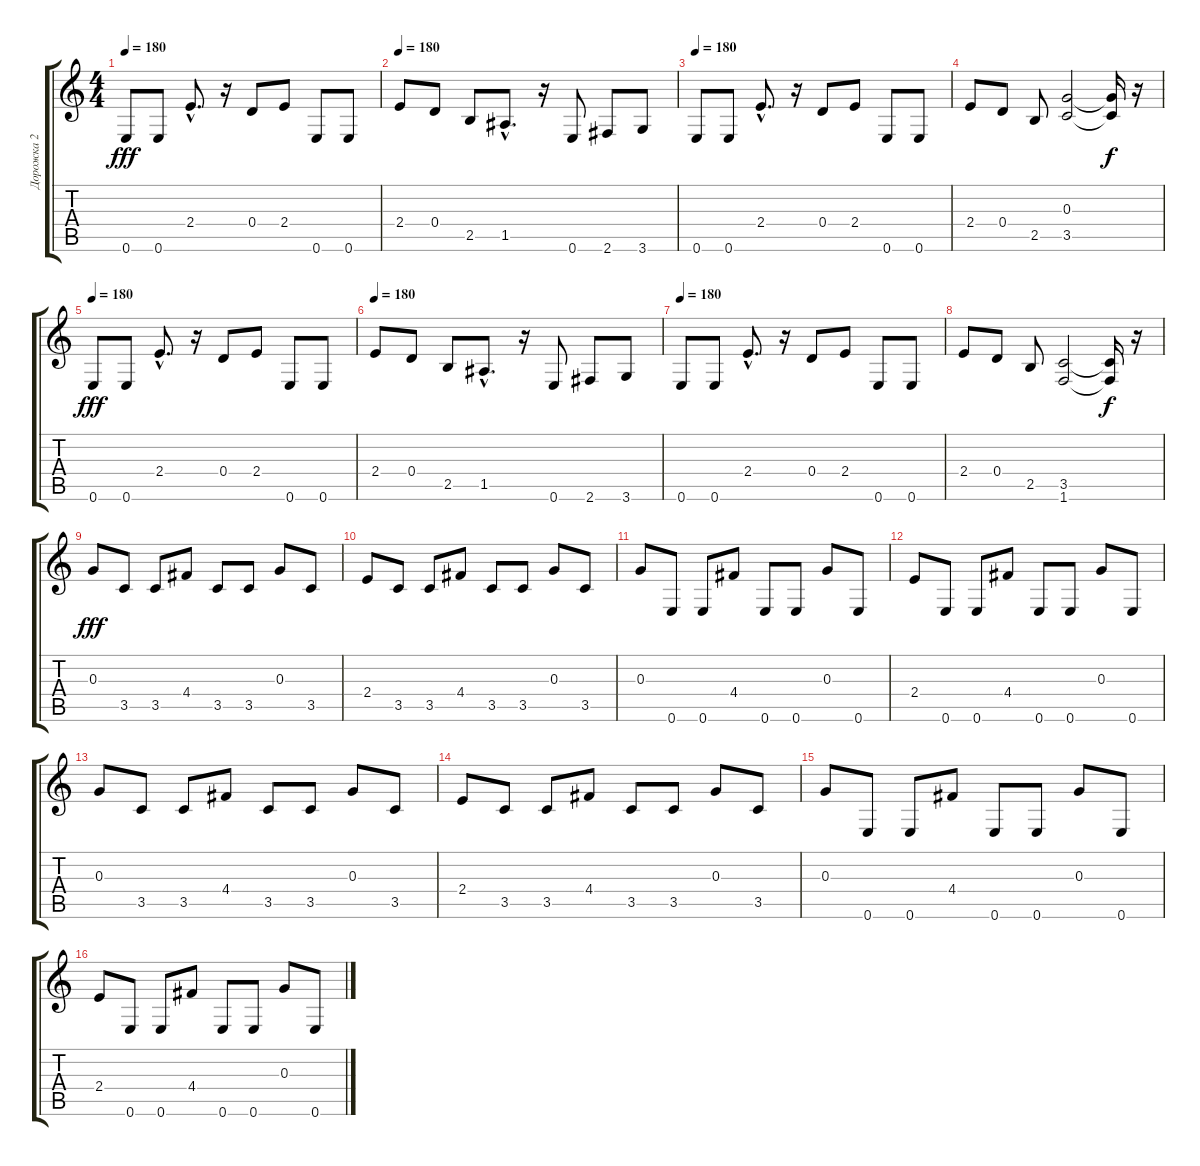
\track ("Дорожка 2" "Дорожка 2") {instrument distortionguitar}
\staff {score tabs}
\tuning (E4 B3 G3 D3 A2 E2) {hide}
\ts (4 4)
\tempo 180
\clef g2
\ks c
0.6.8{dy fff} 0.6.8 2.4{hac}.8{d} r.16 0.4.8 2.4.8 0.6.8 0.6.8 |
\tempo 180
2.4.8 0.4.8 2.5.8 1.5{hac}.8{d} r.16 0.6.8 2.6.8 3.6.8 |
\tempo 180
0.6.8 0.6.8 2.4{hac}.8{d} r.16 0.4.8 2.4.8 0.6.8 0.6.8 |
2.4.8 0.4.8 2.5.8 (0.3 3.5).2 (0.3{t} 3.5{t}).16{dy f} r.16 |
\tempo 180
0.6.8{dy fff} 0.6.8 2.4{hac}.8{d} r.16 0.4.8 2.4.8 0.6.8 0.6.8 |
\tempo 180
2.4.8 0.4.8 2.5.8 1.5{hac}.8{d} r.16 0.6.8 2.6.8 3.6.8 |
\tempo 180
0.6.8 0.6.8 2.4{hac}.8{d} r.16 0.4.8 2.4.8 0.6.8 0.6.8 |
2.4.8 0.4.8 2.5.8 (3.5 1.6).2 (3.5{t} 1.6{t}).16{dy f} r.16 |
0.3.8{dy fff} 3.5.8 3.5.8 4.4.8 3.5.8 3.5.8 0.3.8 3.5.8 |
2.4.8 3.5.8 3.5.8 4.4.8 3.5.8 3.5.8 0.3.8 3.5.8 |
0.3.8 0.6.8 0.6.8 4.4.8 0.6.8 0.6.8 0.3.8 0.6.8 |
2.4.8 0.6.8 0.6.8 4.4.8 0.6.8 0.6.8 0.3.8 0.6.8 |
0.3.8 3.5.8 3.5.8 4.4.8 3.5.8 3.5.8 0.3.8 3.5.8 |
2.4.8 3.5.8 3.5.8 4.4.8 3.5.8 3.5.8 0.3.8 3.5.8 |
0.3.8 0.6.8 0.6.8 4.4.8 0.6.8 0.6.8 0.3.8 0.6.8 |
2.4.8 0.6.8 0.6.8 4.4.8 0.6.8 0.6.8 0.3.8 0.6.8
